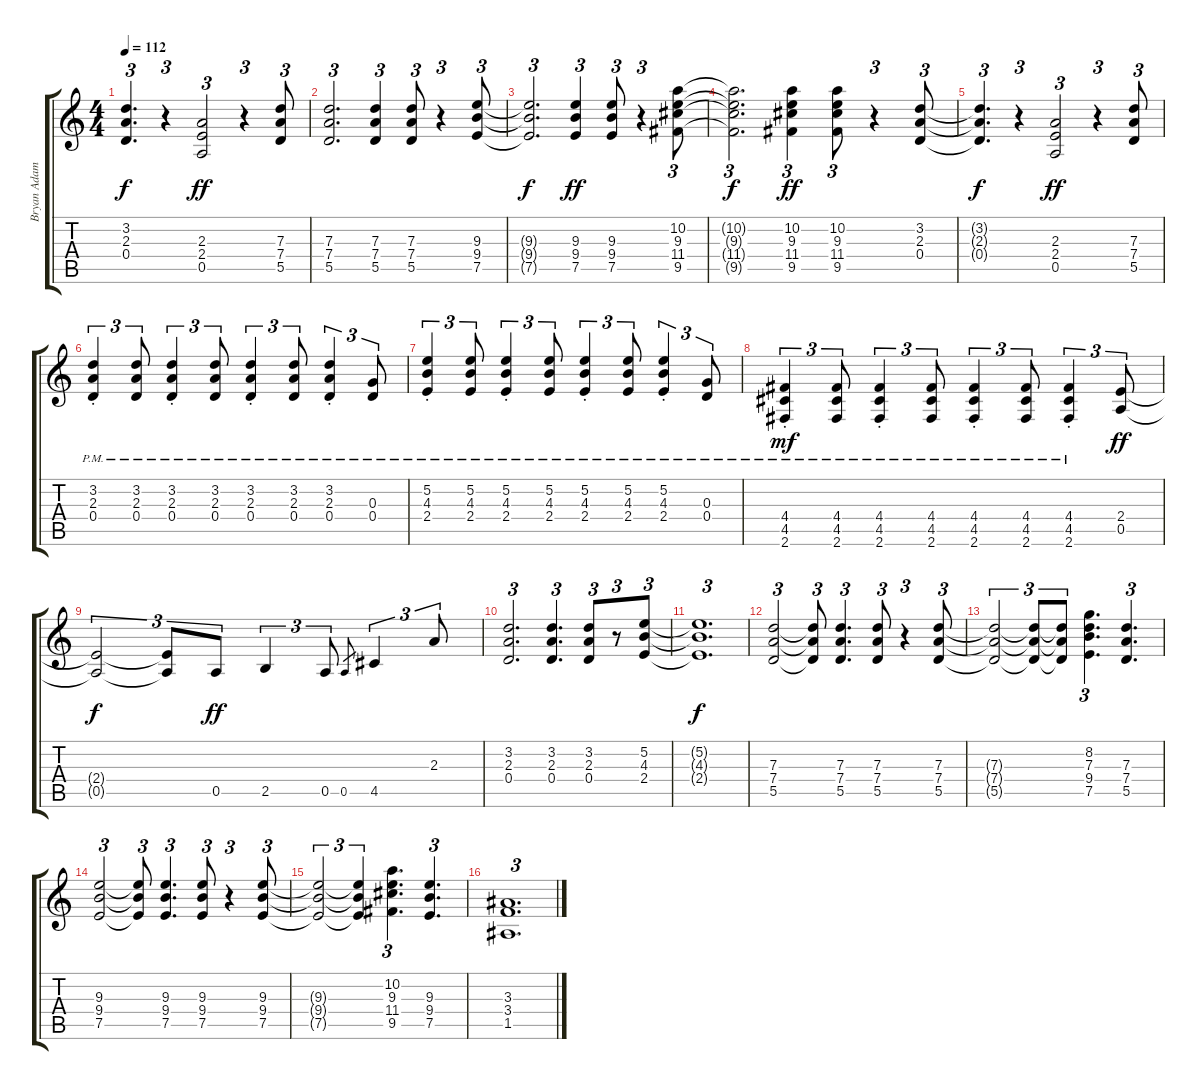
\track ("Bryan Adams Guitar" "Bryan Adam") {instrument overdrivenguitar}
\staff {score tabs}
\tuning (E4 B3 G3 D3 A2 E2) {hide}
\ts (4 4)
\tempo 112
\clef g2
\ks c
(3.2{t} 2.3{t} 0.4{t}).4{d tu (3 2) dy f} r.4{tu (3 2)} (2.3 2.4 0.5).2{tu (3 2) dy ff} r.4{tu (3 2)} (7.3 7.4 5.5).8{tu (3 2)} |
(7.3 7.4 5.5).2{d tu (3 2)} (7.3 7.4 5.5).4{tu (3 2)} (7.3 7.4 5.5).8{tu (3 2)} r.4{tu (3 2)} (9.3 9.4 7.5).8{tu (3 2)} |
(9.3{t} 9.4{t} 7.5{t}).2{d tu (3 2) dy f} (9.3 9.4 7.5).4{tu (3 2) dy ff} (9.3 9.4 7.5).8{tu (3 2)} r.4{tu (3 2)} (10.2 9.3 11.4 9.5).8{tu (3 2)} |
(10.2{t} 9.3{t} 11.4{t} 9.5{t}).2{d tu (3 2) dy f} (10.2 9.3 11.4 9.5).4{tu (3 2) dy ff} (10.2 9.3 11.4 9.5).8{tu (3 2)} r.4{tu (3 2)} (3.2 2.3 0.4).8{tu (3 2)} |
(3.2{t} 2.3{t} 0.4{t}).4{d tu (3 2) dy f} r.4{tu (3 2)} (2.3 2.4 0.5).2{tu (3 2) dy ff} r.4{tu (3 2)} (7.3 7.4 5.5).8{tu (3 2)} |
(3.2{pm st} 2.3{pm st} 0.4{pm st}).4{tu (3 2)} (3.2{pm} 2.3{pm} 0.4{pm}).8{tu (3 2)} (3.2{pm st} 2.3{pm st} 0.4{pm st}).4{tu (3 2)} (3.2{pm} 2.3{pm} 0.4{pm}).8{tu (3 2)} (3.2{pm st} 2.3{pm st} 0.4{pm st}).4{tu (3 2)} (3.2{pm} 2.3{pm} 0.4{pm}).8{tu (3 2)} (3.2{pm st} 2.3{pm st} 0.4{pm st}).4{tu (3 2)} (0.3{pm} 0.4{pm}).8{tu (3 2)} |
(5.2{pm st} 4.3{pm st} 2.4{pm st}).4{tu (3 2)} (5.2{pm} 4.3{pm} 2.4{pm}).8{tu (3 2)} (5.2{pm st} 4.3{pm st} 2.4{pm st}).4{tu (3 2)} (5.2{pm} 4.3{pm} 2.4{pm}).8{tu (3 2)} (5.2{pm st} 4.3{pm st} 2.4{pm st}).4{tu (3 2)} (5.2{pm} 4.3{pm} 2.4{pm}).8{tu (3 2)} (5.2{pm st} 4.3{pm st} 2.4{pm st}).4{tu (3 2)} (0.3{pm} 0.4{pm}).8{tu (3 2)} |
(4.4{pm st} 4.5{pm st} 2.6{pm st}).4{tu (3 2) dy mf} (4.4{pm} 4.5{pm} 2.6{pm}).8{tu (3 2)} (4.4{pm st} 4.5{pm st} 2.6{pm st}).4{tu (3 2)} (4.4{pm} 4.5{pm} 2.6{pm}).8{tu (3 2)} (4.4{pm st} 4.5{pm st} 2.6{pm st}).4{tu (3 2)} (4.4{pm} 4.5{pm} 2.6{pm}).8{tu (3 2)} (4.4{pm st} 4.5{pm st} 2.6{pm st}).4{tu (3 2)} (2.4 0.5).8{tu (3 2) dy ff} |
(2.4{t} 0.5{t}).2{tu (3 2) dy f} (2.4{t} 0.5{t}).8{tu (3 2)} 0.5.8{tu (3 2) dy ff} 2.5.4{tu (3 2)} 0.5.8{tu (3 2)} 0.5.8{gr} 4.5.4{tu (3 2)} 2.3.8{tu (3 2)} |
(3.2 2.3 0.4).2{d tu (3 2)} (3.2 2.3 0.4).4{d tu (3 2)} (3.2 2.3 0.4).8{tu (3 2)} r.8{tu (3 2)} (5.2 4.3 2.4).8{tu (3 2)} |
(5.2{t} 4.3{t} 2.4{t}).1{d tu (3 2) dy f} |
(7.3 7.4 5.5).2{tu (3 2)} (7.3{t} 7.4{t} 5.5{t}).8{tu (3 2)} (7.3 7.4 5.5).4{d tu (3 2)} (7.3 7.4 5.5).8{tu (3 2)} r.4{tu (3 2)} (7.3 7.4 5.5).8{tu (3 2)} |
(7.3{t} 7.4{t} 5.5{t}).2{tu (3 2)} (7.3{t} 7.4{t} 5.5{t}).8{tu (3 2)} (7.3{t} 7.4{t} 5.5{t}).8{tu (3 2)} (8.2 7.3 9.4 7.5).4{d tu (3 2)} (7.3 7.4 5.5).4{d tu (3 2)} |
(9.3 9.4 7.5).2{tu (3 2)} (9.3{t} 9.4{t} 7.5{t}).8{tu (3 2)} (9.3 9.4 7.5).4{d tu (3 2)} (9.3 9.4 7.5).8{tu (3 2)} r.4{tu (3 2)} (9.3 9.4 7.5).8{tu (3 2)} |
(9.3{t} 9.4{t} 7.5{t}).2{tu (3 2)} (9.3{t} 9.4{t} 7.5{t}).4{tu (3 2)} (10.2 9.3 11.4 9.5).4{d tu (3 2)} (9.3 9.4 7.5).4{d tu (3 2)} |
(3.3 3.4 1.5).1{d tu (3 2)}
